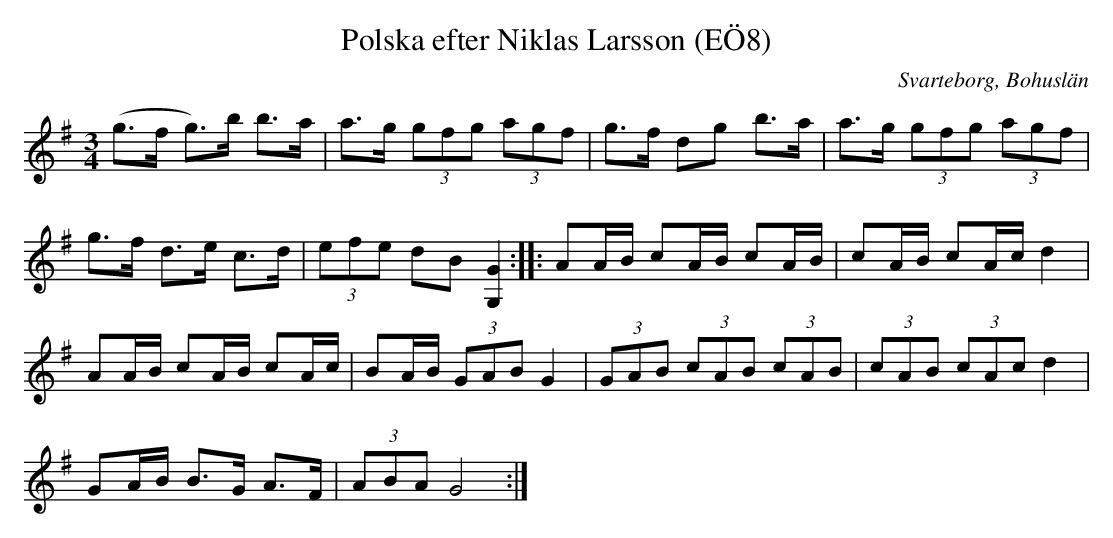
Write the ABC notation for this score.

X:1
T:Polska efter Niklas Larsson (EÖ8)
O:Svarteborg, Bohuslän
M:3/4
L:1/8
K:G
(g>f g)>b b>a | a>g (3gfg (3agf | g>f dg b>a | a>g (3gfg (3agf |
g>f d>e c>d | (3efe dB [G/2G,/2]4 :: AA/2B/2 cA/2B/2 cA/2B/2 | cA/2B/2 cA/2c/2 d2 |
AA/2B/2 cA/2B/2 cA/2c/2 | BA/2B/2 (3GAB G2 | (3GAB (3cAB (3cAB | (3cAB (3cAc d2 |
GA/2B/2 B>G A>F | (3ABA G4 :|
